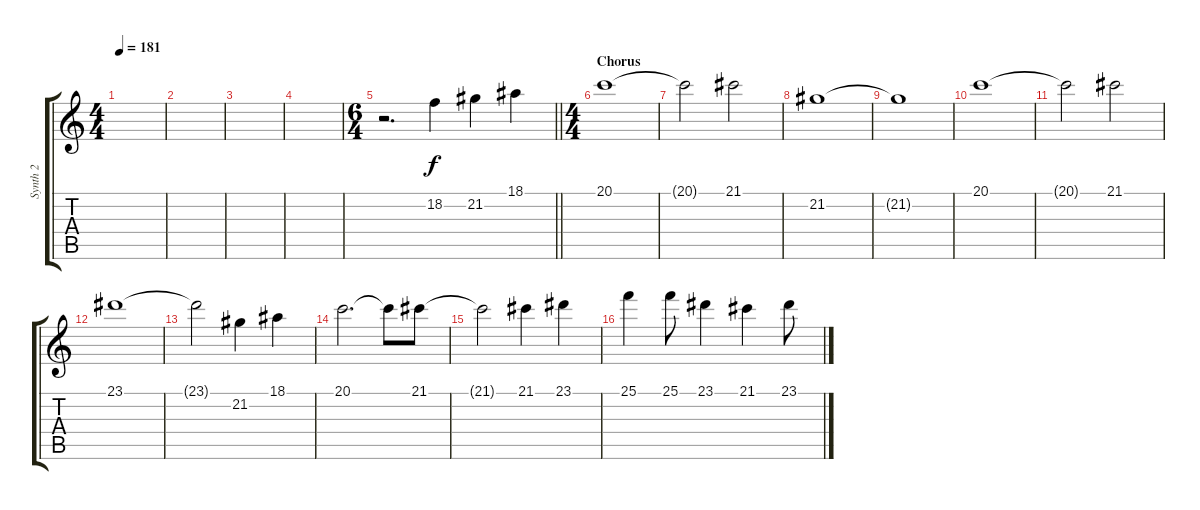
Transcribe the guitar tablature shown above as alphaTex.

\track ("Synth 2" "Synth 2") {instrument stringensemble1}
\staff {score tabs}
\tuning (E4 B3 G3 D3 A2 E2) {hide}
\ts (4 4)
\tempo 181
\clef g2
\ks c
|
|
|
|
\ts (6 4)
\barLineRight lightlight
r.2{d} 18.2.4 21.2.4 18.1.4 |
\ts (4 4)
\section ("" "Chorus")
20.1.1 |
20.1{t}.2 21.1.2 |
21.2.1 |
21.2{t}.1 |
20.1.1 |
20.1{t}.2 21.1.2 |
23.1.1 |
23.1{t}.2 21.2.4 18.1.4 |
20.1.2{d} 20.1{t}.8 21.1.8 |
21.1{t}.2 21.1.4 23.1.4 |
25.1.4 25.1.8 23.1.4 21.1.4 23.1.8
